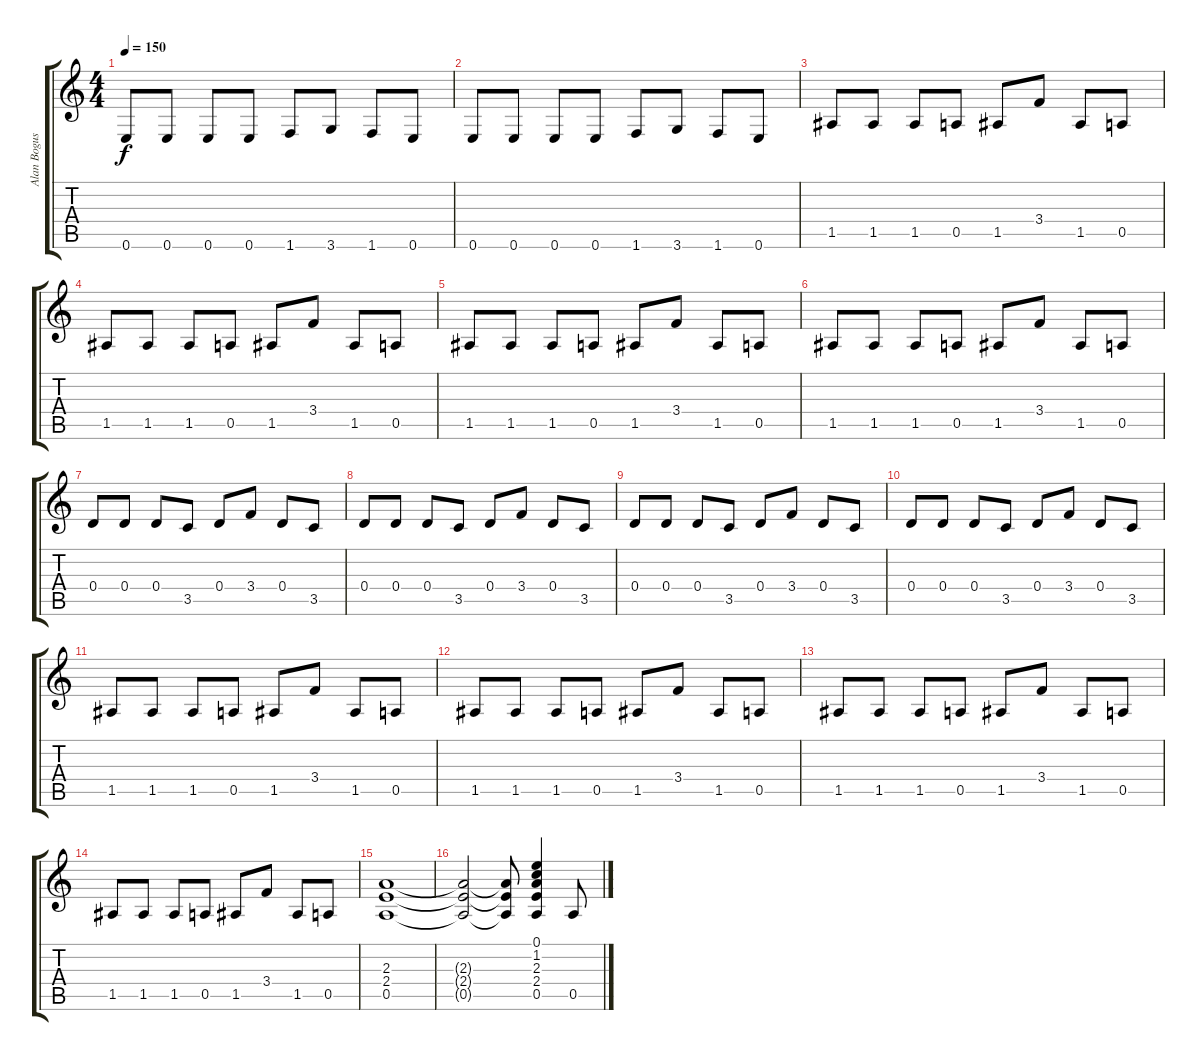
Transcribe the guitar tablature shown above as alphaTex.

\track ("Alan Boguslavsky" "Alan Bogus") {instrument distortionguitar}
\staff {score tabs}
\tuning (E4 B3 G3 D3 A2 E2) {hide}
\ts (4 4)
\tempo 150
\clef g2
\ks c
0.6.8{dy f} 0.6.8 0.6.8 0.6.8 1.6.8 3.6.8 1.6.8 0.6.8 |
0.6.8 0.6.8 0.6.8 0.6.8 1.6.8 3.6.8 1.6.8 0.6.8 |
1.5.8 1.5.8 1.5.8 0.5.8 1.5.8 3.4.8 1.5.8 0.5.8 |
1.5.8 1.5.8 1.5.8 0.5.8 1.5.8 3.4.8 1.5.8 0.5.8 |
1.5.8 1.5.8 1.5.8 0.5.8 1.5.8 3.4.8 1.5.8 0.5.8 |
1.5.8 1.5.8 1.5.8 0.5.8 1.5.8 3.4.8 1.5.8 0.5.8 |
0.4.8 0.4.8 0.4.8 3.5.8 0.4.8 3.4.8 0.4.8 3.5.8 |
0.4.8 0.4.8 0.4.8 3.5.8 0.4.8 3.4.8 0.4.8 3.5.8 |
0.4.8 0.4.8 0.4.8 3.5.8 0.4.8 3.4.8 0.4.8 3.5.8 |
0.4.8 0.4.8 0.4.8 3.5.8 0.4.8 3.4.8 0.4.8 3.5.8 |
1.5.8 1.5.8 1.5.8 0.5.8 1.5.8 3.4.8 1.5.8 0.5.8 |
1.5.8 1.5.8 1.5.8 0.5.8 1.5.8 3.4.8 1.5.8 0.5.8 |
1.5.8 1.5.8 1.5.8 0.5.8 1.5.8 3.4.8 1.5.8 0.5.8 |
1.5.8 1.5.8 1.5.8 0.5.8 1.5.8 3.4.8 1.5.8 0.5.8 |
(2.3 2.4 0.5).1 |
(2.3{t} 2.4{t} 0.5{t}).2 (2.3{t} 2.4{t} 0.5{t}).8 (0.1 1.2 2.3 2.4 0.5).4 0.5.8
